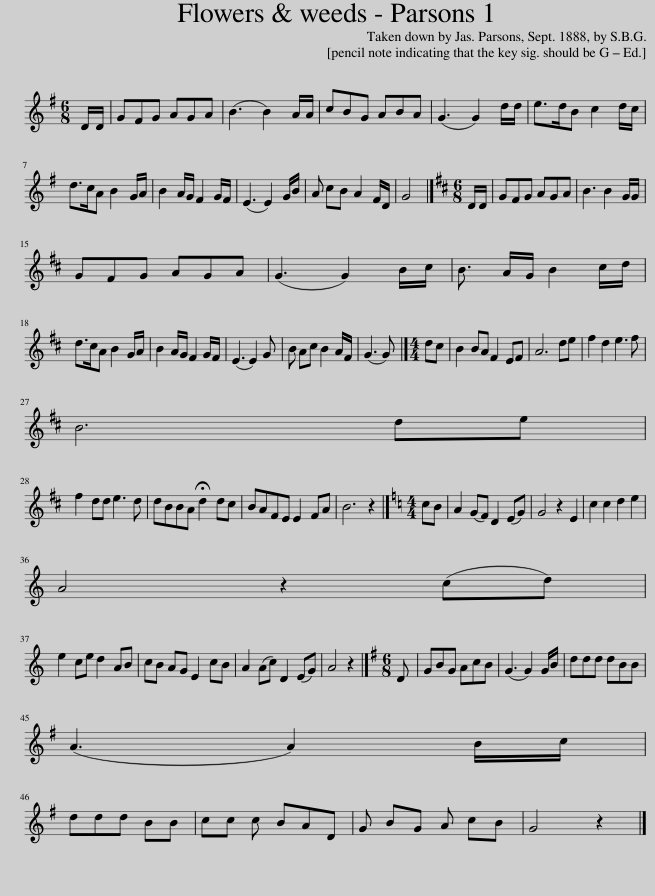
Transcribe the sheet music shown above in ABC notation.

X:1
L:1/8
M:6/8
I:linebreak $
K:G
V:1 treble
V:1
 D/D/ | GFG AGA | (B3 B2) A/A/ | cBG ABA | (G3 G2) d/d/ | %5
 e>dB c2 d/c/ |$ d>cA B2 G/A/ | B2 A/G/ F2 G/F/ | (E3 E2) G/B/ | A cB A2 F/D/ | %10
 G4 |][K:D][M:6/8] D/D/ | GFG AGA | B3 B2 G/G/ |$ GFG AGA | %15
 (G3 G2) B/c/ | B3/2 A/G/ B2 c/d/ |$ d>cA B2 G/A/ | B2 A/G/ F2 G/F/ | (E3 E2) G | %20
 B Ac B2 A/F/ | (G3 G) |][M:4/4] dc | B2 BA F2 EF | A6 de | %25
 f2 d2 e3 f |$ B6 de |$ f2 dd e3 d | dBBA !fermata!d2 dc | BAFE E2 FA | %30
 B6 z2 |][K:C][M:4/4] cB | A2 (GF) D2 (EG) | G4 z2 E2 | c2 c2 d2 e2 |$ %35
 A4 z2 (cd) |$ e2 ce d2 AB | cB AG E2 cB | A2 (Ac) D2 (EG) | A4 z2 |] %40
[K:G][M:6/8] D | GBG AcB | (G3 G2) G/B/ | ddd dBB |$ (A3 A2) B/c/ |$ %45
 ddd BB | cc c BAD | G BG A cB | G4 z2 |] %49
